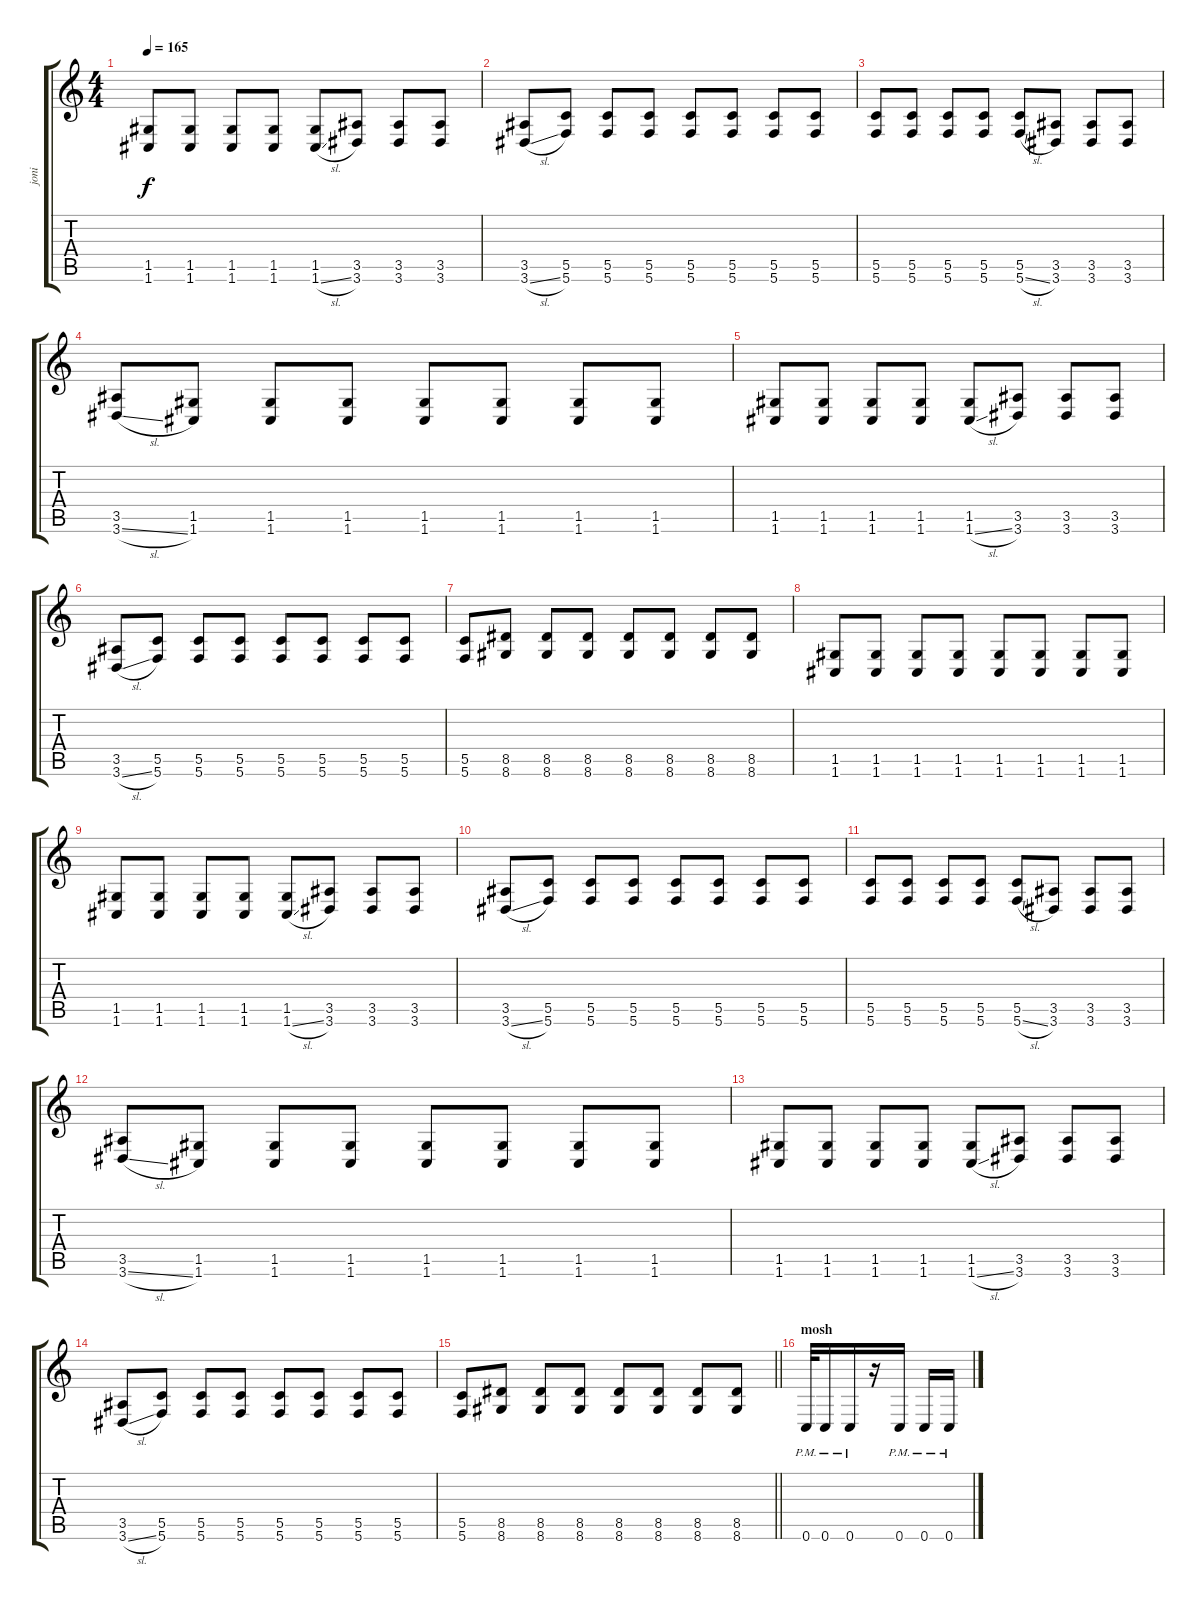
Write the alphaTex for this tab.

\track ("joni" "joni") {instrument distortionguitar}
\staff {score tabs}
\tuning (D4 A3 F3 C3 G2 C2) {hide}
\ts (4 4)
\tempo 165
\clef g2
\ks c
(1.5 1.6).8{dy f} (1.5 1.6).8 (1.5 1.6).8 (1.5 1.6).8 (1.5 1.6{sl}).8 (3.5 3.6).8 (3.5 3.6).8 (3.5 3.6).8 |
(3.5 3.6{sl}).8 (5.5 5.6).8 (5.5 5.6).8 (5.5 5.6).8 (5.5 5.6).8 (5.5 5.6).8 (5.5 5.6).8 (5.5 5.6).8 |
(5.5 5.6).8 (5.5 5.6).8 (5.5 5.6).8 (5.5 5.6).8 (5.5 5.6{sl}).8 (3.5 3.6).8 (3.5 3.6).8 (3.5 3.6).8 |
(3.5 3.6{sl}).8 (1.5 1.6).8 (1.5 1.6).8 (1.5 1.6).8 (1.5 1.6).8 (1.5 1.6).8 (1.5 1.6).8 (1.5 1.6).8 |
(1.5 1.6).8 (1.5 1.6).8 (1.5 1.6).8 (1.5 1.6).8 (1.5 1.6{sl}).8 (3.5 3.6).8 (3.5 3.6).8 (3.5 3.6).8 |
(3.5 3.6{sl}).8 (5.5 5.6).8 (5.5 5.6).8 (5.5 5.6).8 (5.5 5.6).8 (5.5 5.6).8 (5.5 5.6).8 (5.5 5.6).8 |
(5.5 5.6).8 (8.5 8.6).8 (8.5 8.6).8 (8.5 8.6).8 (8.5 8.6).8 (8.5 8.6).8 (8.5 8.6).8 (8.5 8.6).8 |
(1.5 1.6).8 (1.5 1.6).8 (1.5 1.6).8 (1.5 1.6).8 (1.5 1.6).8 (1.5 1.6).8 (1.5 1.6).8 (1.5 1.6).8 |
(1.5 1.6).8 (1.5 1.6).8 (1.5 1.6).8 (1.5 1.6).8 (1.5 1.6{sl}).8 (3.5 3.6).8 (3.5 3.6).8 (3.5 3.6).8 |
(3.5 3.6{sl}).8 (5.5 5.6).8 (5.5 5.6).8 (5.5 5.6).8 (5.5 5.6).8 (5.5 5.6).8 (5.5 5.6).8 (5.5 5.6).8 |
(5.5 5.6).8 (5.5 5.6).8 (5.5 5.6).8 (5.5 5.6).8 (5.5 5.6{sl}).8 (3.5 3.6).8 (3.5 3.6).8 (3.5 3.6).8 |
(3.5 3.6{sl}).8 (1.5 1.6).8 (1.5 1.6).8 (1.5 1.6).8 (1.5 1.6).8 (1.5 1.6).8 (1.5 1.6).8 (1.5 1.6).8 |
(1.5 1.6).8 (1.5 1.6).8 (1.5 1.6).8 (1.5 1.6).8 (1.5 1.6{sl}).8 (3.5 3.6).8 (3.5 3.6).8 (3.5 3.6).8 |
(3.5 3.6{sl}).8 (5.5 5.6).8 (5.5 5.6).8 (5.5 5.6).8 (5.5 5.6).8 (5.5 5.6).8 (5.5 5.6).8 (5.5 5.6).8 |
\barLineRight lightlight
(5.5 5.6).8 (8.5 8.6).8 (8.5 8.6).8 (8.5 8.6).8 (8.5 8.6).8 (8.5 8.6).8 (8.5 8.6).8 (8.5 8.6).8 |
\section ("" "mosh")
0.6{pm}.32 0.6{pm}.16 0.6{pm}.16 r.16 0.6{pm}.16 0.6{pm}.16 0.6{pm}.16
